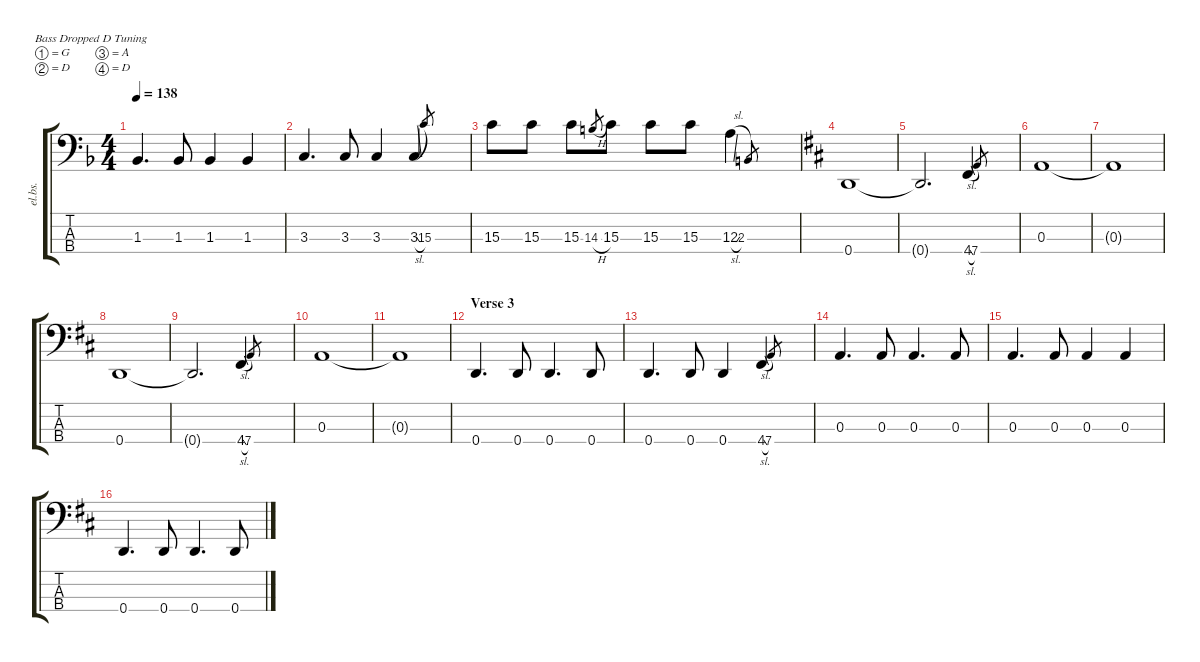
\hideDynamics
\bracketExtendMode groupsimilarinstruments
\otherSystemsTrackNameOrientation horizontal
\track ("Electric Bass" "el.bs.") {instrument electricbassfinger}
\staff {score tabs}
\tuning (G2 D2 A1 D1)
\ts (4 4)
\tempo 138
\clef f4
\ks f
1.3{acc b}.4{d dy fff} 1.3{acc b}.8{dy f} 1.3{acc b}.4{dy fff} 1.3{acc b}.4{dy ff} |
3.3{acc forcenatural}.4{d} 3.3{acc forcenatural}.8{dy f} 3.3{acc forcenatural}.4{dy ff} 3.3{sl acc forcenatural}.4 15.3{acc forcenatural}.8{gr} |
15.3{acc forcenatural}.8 15.3{acc forcenatural}.8 15.3{acc forcenatural}.8{dy mf} 14.3{h acc forcenatural}.8{gr dy ff} 15.3{acc forcenatural}.8{dy f} 15.3{acc forcenatural}.8{dy ff} 15.3{acc forcenatural}.8 12.3{sl acc forcenatural}.4{dy f} 2.3{acc forcenatural}.8{gr} |
\ks d
0.4{acc forcenatural}.1 |
0.4{t acc forcenatural}.2{d} 4.4{sl acc #}.4 7.4{acc forcenatural}.8{gr} |
0.3{acc forcenatural}.1{dy ff} |
0.3{t acc forcenatural}.1 |
0.4{acc forcenatural}.1{dy f} |
0.4{t acc forcenatural}.2{d} 4.4{sl acc #}.4 7.4{acc forcenatural}.8{gr} |
0.3{acc forcenatural}.1{dy ff} |
0.3{t acc forcenatural}.1 |
\section ("" "Verse 3")
0.4{acc forcenatural}.4{d} 0.4{acc forcenatural}.8{dy fff} 0.4{acc forcenatural}.4{d dy ff} 0.4{acc forcenatural}.8 |
0.4{acc forcenatural}.4{d} 0.4{acc forcenatural}.8{dy fff} 0.4{acc forcenatural}.4 4.4{sl acc #}.4{dy ff} 7.4{acc forcenatural}.8{gr dy f} |
0.3{acc forcenatural}.4{d dy ff} 0.3{acc forcenatural}.8 0.3{acc forcenatural}.4{d} 0.3{acc forcenatural}.8 |
0.3{acc forcenatural}.4{d} 0.3{acc forcenatural}.8 0.3{acc forcenatural}.4{dy fff} 0.3{acc forcenatural}.4 |
0.4{acc forcenatural}.4{d dy ff} 0.4{acc forcenatural}.8{dy fff} 0.4{acc forcenatural}.4{d dy ff} 0.4{acc forcenatural}.8
